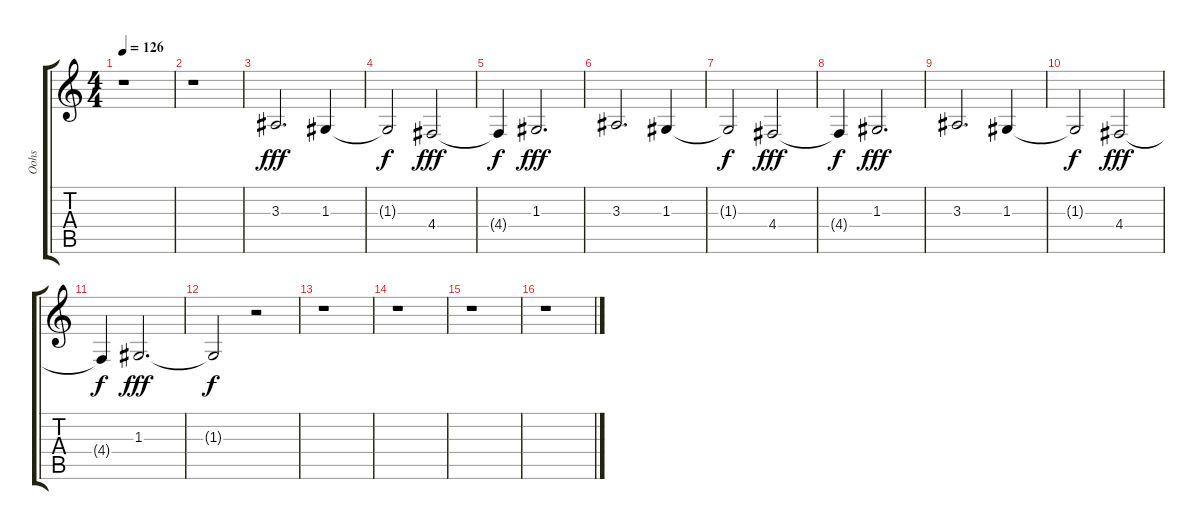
\track ("Oohs" "Oohs") {instrument voiceoohs}
\staff {score tabs}
\tuning (E4 B3 G3 D3 A2 E2) {hide}
\ts (4 4)
\tempo 126
\clef g2
\ks c
r.1{dy f} |
r.1 |
3.3.2{d dy fff} 1.3.4 |
1.3{t}.2{dy f} 4.4.2{dy fff} |
4.4{t}.4{dy f} 1.3.2{d dy fff} |
3.3.2{d} 1.3.4 |
1.3{t}.2{dy f} 4.4.2{dy fff} |
4.4{t}.4{dy f} 1.3.2{d dy fff} |
3.3.2{d} 1.3.4 |
1.3{t}.2{dy f} 4.4.2{dy fff} |
4.4{t}.4{dy f} 1.3.2{d dy fff} |
1.3{t}.2{dy f} r.2 |
r.1 |
r.1 |
r.1 |
r.1
